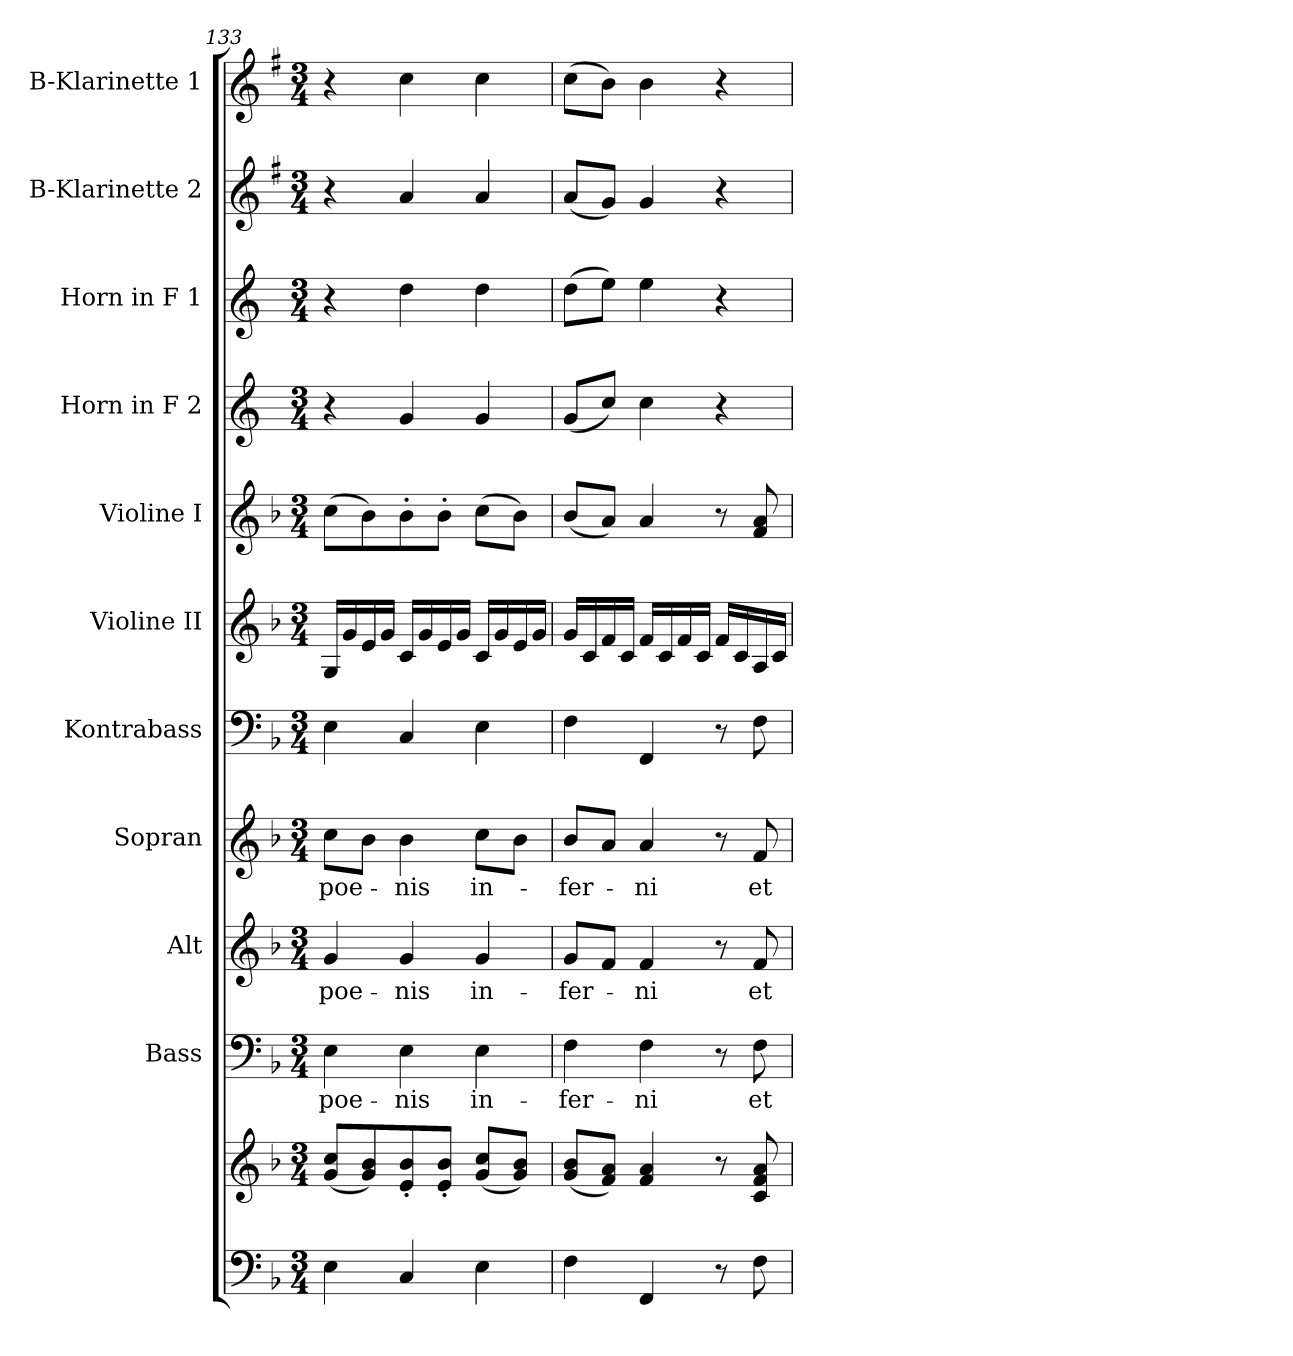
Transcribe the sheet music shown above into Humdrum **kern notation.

**kern	**kern	**kern	**text	**kern	**text	**kern	**text	**kern	**kern	**kern	**kern	**kern	**kern	**kern
*part11	*part11	*part10	*part10	*part9	*part9	*part8	*part8	*part7	*part6	*part5	*part4	*part3	*part2	*part1
*staff12	*staff11	*staff10	*staff10	*staff9	*staff9	*staff8	*staff8	*staff7	*staff6	*staff5	*staff4	*staff3	*staff2	*staff1
*	*	*I"Bass	*	*I"Alt	*	*I"Sopran	*	*I"Kontrabass	*I"Violine II	*I"Violine I	*I"Horn in F 2	*I"Horn in F 1	*I"B-Klarinette 2	*I"B-Klarinette 1
*	*	*I'B.	*	*I'A.	*	*I'S.	*	*I'Kb.	*I'Vl. II	*I'Vl. I	*	*	*I'B Kl. 2	*I'B Kl. 1
!!LO:PB:g=z
*clefF4	*clefG2	*clefF4	*	*clefG2	*	*clefG2	*	*clefF4	*clefG2	*clefG2	*clefG2	*clefG2	*clefG2	*clefG2
*	*	*	*	*	*	*	*	*ITrd7c12	*	*	*ITrd4c7	*ITrd4c7	*ITrd1c2	*ITrd1c2
*k[b-]	*k[b-]	*k[b-]	*	*k[b-]	*	*k[b-]	*	*k[b-]	*k[b-]	*k[b-]	*k[b-]	*k[b-]	*k[b-]	*k[b-]
*F:	*F:	*F:	*	*F:	*	*F:	*	*F:	*F:	*F:	*F:	*F:	*F:	*F:
*M3/4	*M3/4	*M3/4	*	*M3/4	*	*M3/4	*	*M3/4	*M3/4	*M3/4	*M3/4	*M3/4	*M3/4	*M3/4
=133	=133	=133	=133	=133	=133	=133	=133	=133	=133	=133	=133	=133	=133	=133
!	!	!	!LO:LY:b	!	!LO:LY:b	!	!LO:LY:b	!	!	!	!	!	!	!
4E\	(>8g/ 8cc/L	4E\	poe-	4g/	poe-	8cc\L	poe-	4EE\	16G/LL	(>8cc\L	4r	4r	4r	4r
.	.	.	.	.	.	.	.	.	16g/	.	.	.	.	.
.	8g/ 8b-/)	.	.	.	.	8b-\J	.	.	16e/	8b-\)	.	.	.	.
.	.	.	.	.	.	.	.	.	16g/JJ	.	.	.	.	.
!	!	!	!LO:LY:b	!	!LO:LY:b	!	!LO:LY:b	!	!	!	!	!	!	!
4C/	8e/'< 8b-/'<	4E\	-nis	4g/	-nis	4b-\	-nis	4CC/	16c/LL	8b-'>\	4c/	4g\	4g/	4b-\
.	.	.	.	.	.	.	.	.	16g/	.	.	.	.	.
.	8e/'< 8b-/'<J	.	.	.	.	.	.	.	16e/	8b-'>\J	.	.	.	.
.	.	.	.	.	.	.	.	.	16g/JJ	.	.	.	.	.
!	!	!	!LO:LY:b	!	!LO:LY:b	!	!LO:LY:b	!	!	!	!	!	!	!
4E\	(>8g/ 8cc/L	4E\	in-	4g/	in-	8cc\L	in-	4EE\	16c/LL	(>8cc\L	4c/	4g\	4g/	4b-\
.	.	.	.	.	.	.	.	.	16g/	.	.	.	.	.
.	8g/ 8b-/J)	.	.	.	.	8b-\J	.	.	16e/	8b-\J)	.	.	.	.
.	.	.	.	.	.	.	.	.	16g/JJ	.	.	.	.	.
=134	=134	=134	=134	=134	=134	=134	=134	=134	=134	=134	=134	=134	=134	=134
!	!	!	!LO:LY:b	!	!LO:LY:b	!	!LO:LY:b	!	!	!	!	!	!	!
4F\	(<8g/ 8b-/L	4F\	-fer-	8g/L	-fer-	8b-/L	-fer-	4FF\	16g/LL	(<8b-/L	(<8c/L	(>8g\L	(<8g/L	(>8b-\L
.	.	.	.	.	.	.	.	.	16c/	.	.	.	.	.
.	8f/ 8a/J)	.	.	8f/J	.	8a/J	.	.	16f/	8a/J)	8f/J)	8a\J)	8f/J)	8a\J)
.	.	.	.	.	.	.	.	.	16c/JJ	.	.	.	.	.
!	!	!	!LO:LY:b	!	!LO:LY:b	!	!LO:LY:b	!	!	!	!	!	!	!
4FF/	4f/ 4a/	4F\	-ni	4f/	-ni	4a/	-ni	4FFF/	16f/LL	4a/	4f\	4a\	4f/	4a\
.	.	.	.	.	.	.	.	.	16c/	.	.	.	.	.
.	.	.	.	.	.	.	.	.	16f/	.	.	.	.	.
.	.	.	.	.	.	.	.	.	16c/JJ	.	.	.	.	.
8r	8r	8r	.	8r	.	8r	.	8r	16f/LL	8r	4r	4r	4r	4r
.	.	.	.	.	.	.	.	.	16c/	.	.	.	.	.
!	!	!	!LO:LY:b	!	!LO:LY:b	!	!LO:LY:b	!	!	!	!	!	!	!
8F\	8c/ 8f/ 8a/	8F\	et	8f/	et	8f/	et	8FF\	16A/	8f/ 8a/	.	.	.	.
.	.	.	.	.	.	.	.	.	16c/JJ	.	.	.	.	.
=	=	=	=	=	=	=	=	=	=	=	=	=	=	=
*-	*-	*-	*-	*-	*-	*-	*-	*-	*-	*-	*-	*-	*-	*-
